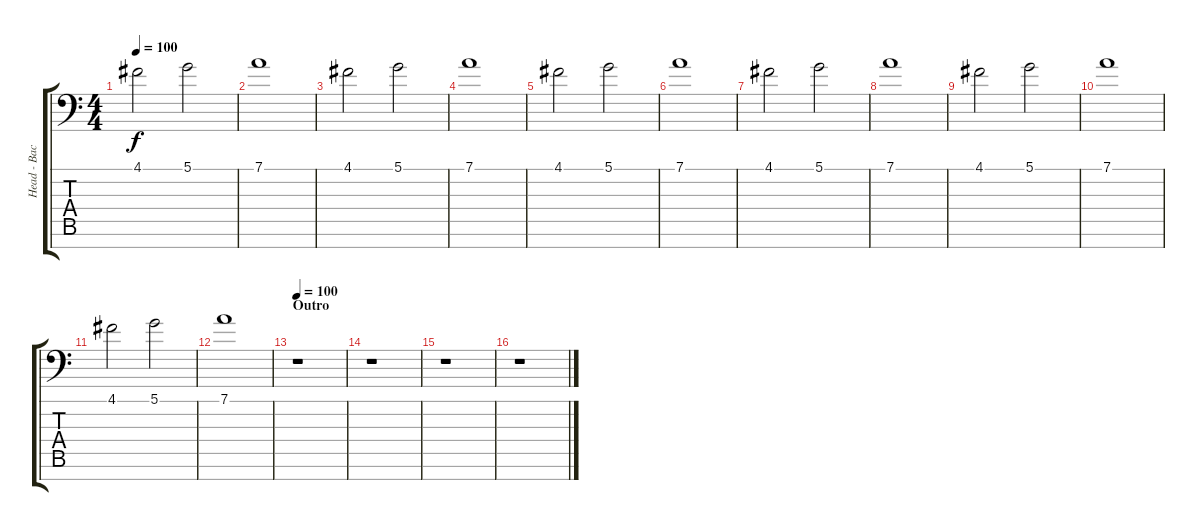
\track ("Head - Background vocals" "Head - Bac") {instrument choiraahs}
\staff {score tabs}
\tuning (D4 A3 F3 C3 G2 D2 A1) {hide}
\ts (4 4)
\tempo 100
\clef f4
\ks c
4.1.2{dy f} 5.1.2 |
7.1.1 |
4.1.2 5.1.2 |
7.1.1 |
4.1.2 5.1.2 |
7.1.1 |
4.1.2 5.1.2 |
7.1.1 |
4.1.2 5.1.2 |
7.1.1 |
4.1.2 5.1.2 |
7.1.1 |
\section ("" "Outro")
\tempo 100
r.1 |
r.1 |
r.1 |
r.1
